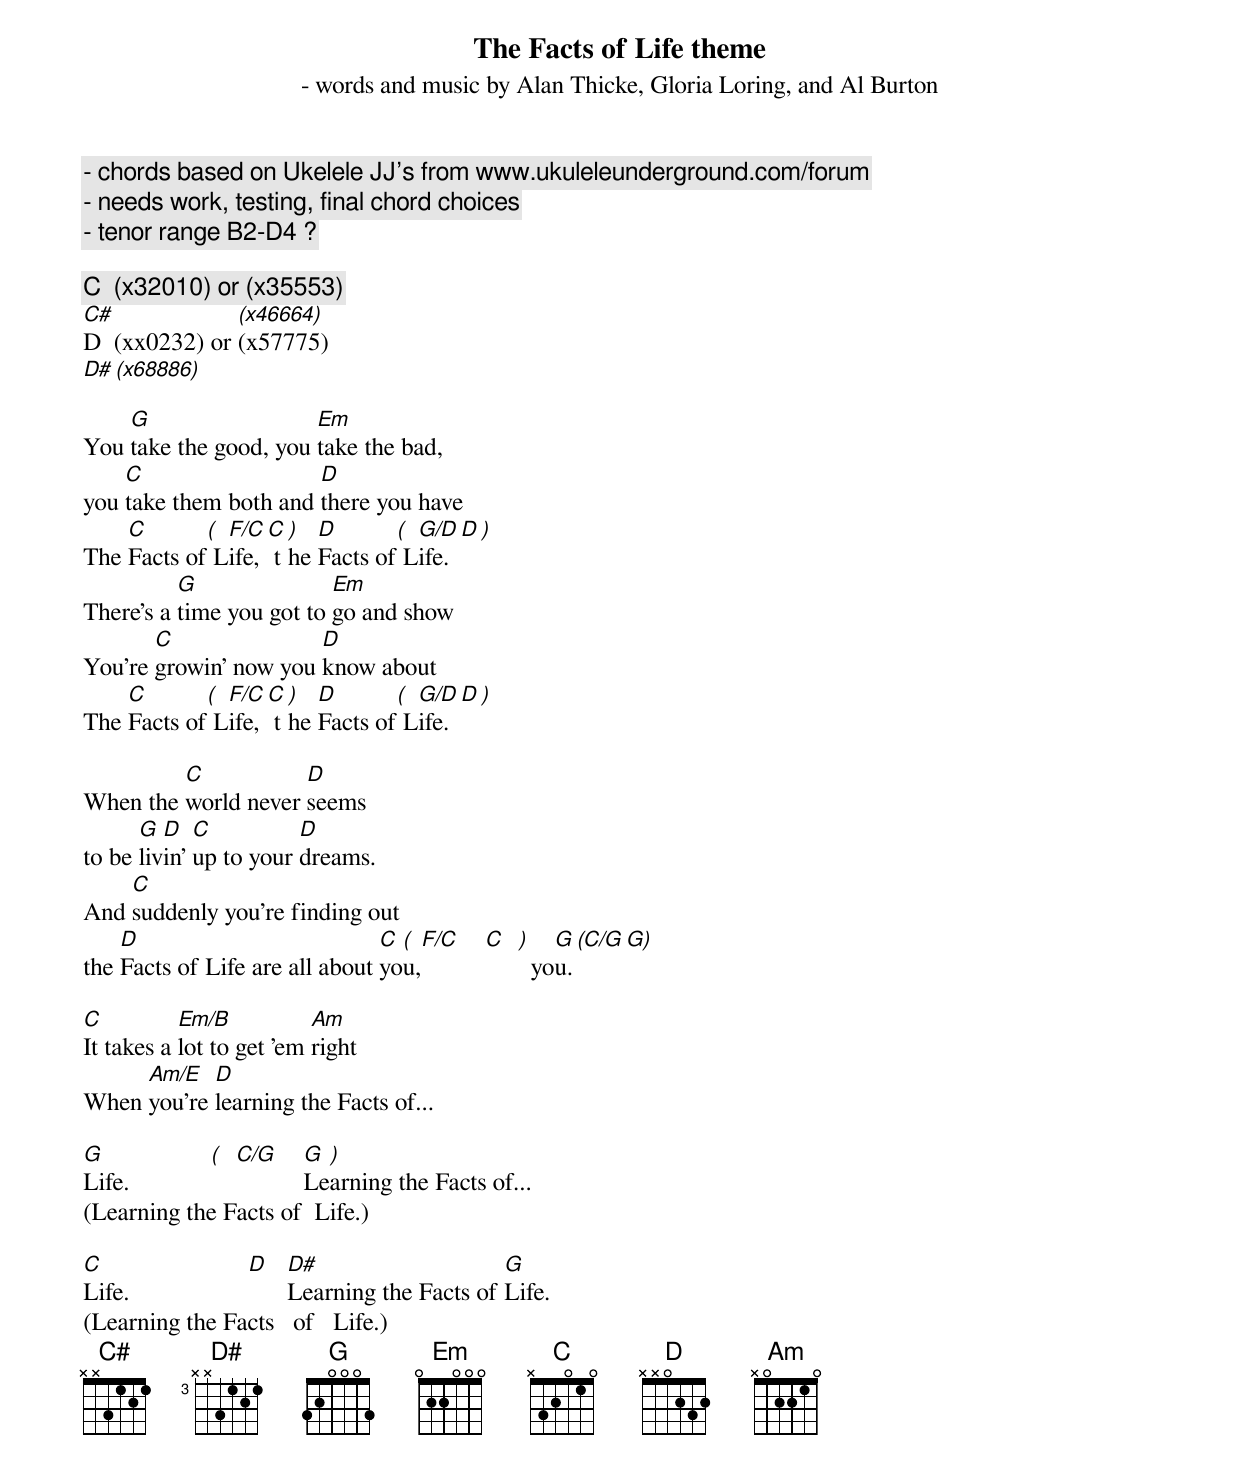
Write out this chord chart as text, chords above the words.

The Facts of Life theme
 - words and music by Alan Thicke, Gloria Loring, and Al Burton
 - chords based on Ukelele JJ's from www.ukuleleunderground.com/forum
 - needs work, testing, final chord choices
 - tenor range B2-D4 ?

C  (x32010) or (x35553)
C#             (x46664)
D  (xx0232) or (x57775)
D#             (x68886)

    G                  Em
You take the good, you take the bad,
    C                  D
you take them both and there you have
    C       ( F/C C )  D       ( G/D D )
The Facts of Life, the Facts of Life.
          G               Em
There's a time you got to go and show
       C               D
You're growin' now you know about
    C       ( F/C C )  D       ( G/D D )
The Facts of Life, the Facts of Life.

         C           D
When the world never seems
      G  D   C          D
to be livin' up to your dreams.
    C
And suddenly you're finding out
    D                           C ( F/C C )   G  (C/G  G)
the Facts of Life are all about you,        you.

C          Em/B           Am
It takes a lot to get 'em right
     Am/E   D
When you're learning the Facts of...

G                 ( C/G G )
Life.                   Learning the Facts of...
(Learning the Facts of  Life.)

C                       D  D#                    G
Life.                      Learning the Facts of Life.
(Learning the Facts   of   Life.)
